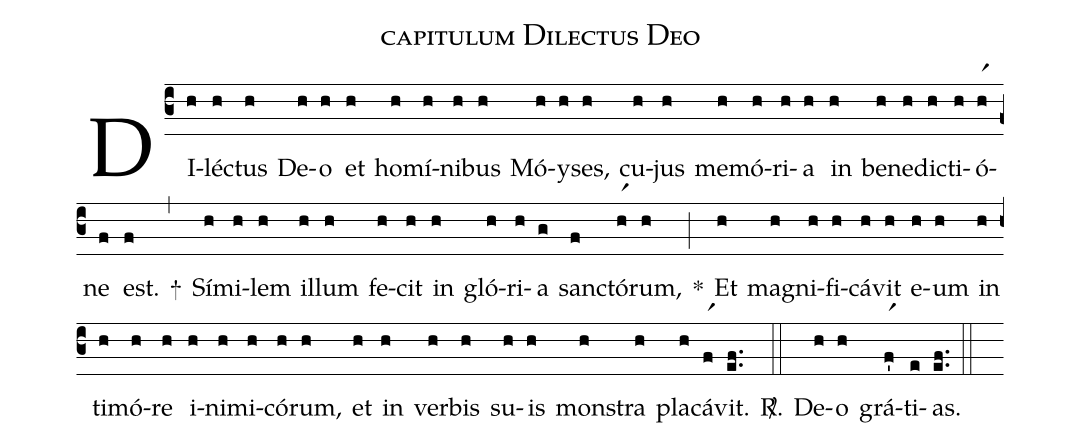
name: capitulum Dilectus Deo;
%%
(c3)

DI(h)léc(h)tus(h) De(h)o(h) et(h) ho(h)mí(h)ni(h)bus(h) Mó(h)y(h)ses,(h) cu(h)jus(h) me(h)mó(h)ri(h)a(h) in(h) be(h)ne(h)dic(h)ti(h)ó(hr1)ne(f) est.(f) +(,)
Sí(h)mi(h)lem(h) il(h)lum(h) fe(h)cit(h) in(h) gló(h)ri(h)a(g) san(f)ctó(hr1)rum,(h) *(;)
Et(h) mag(h)ni(h)fi(h)cá(h)vit(h) e(h)um(h) in(h) ti(h)mó(h)re(h) i(h)ni(h)mi(h)có(h)rum,(h) et(h) in(h) ver(h)bis(h) su(h)is(h) mon(h)stra(h) pla(h)cá(fr1)vit.(ef..) <sp>R/</sp>.(::)
De(h)o(h) grá(f'r1)ti(e)as.(e.f.) (::)
